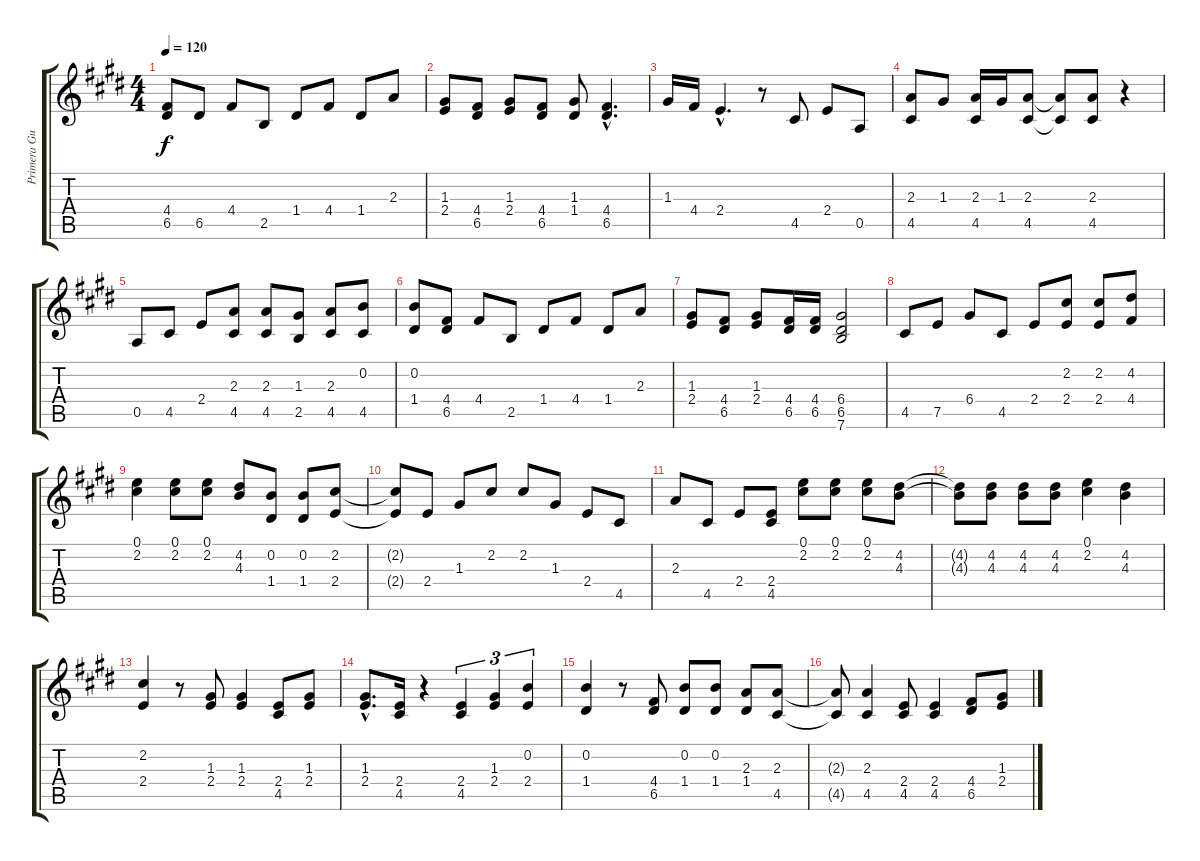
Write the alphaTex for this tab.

\track ("Primera Guitarra" "Primera Gu") {instrument acousticguitarsteel}
\staff {score tabs}
\tuning (E4 B3 G3 D3 A2 E2) {hide}
\ts (4 4)
\tempo 120
\clef g2
\ks e
(4.4 6.5).8{dy f} 6.5.8 4.4.8 2.5.8 1.4.8 4.4.8 1.4.8 2.3.8 |
(1.3 2.4).8 (4.4 6.5).8 (1.3 2.4).8 (4.4 6.5).8 (1.3 1.4).8 (4.4{hac} 6.5{hac}).4{d} |
1.3.16 4.4.16 2.4{hac}.4{d} r.8 4.5.8 2.4.8 0.5.8 |
(2.3 4.5).8 1.3.8 (2.3 4.5).16 1.3.16 (2.3 4.5).8 (2.3{t} 4.5{t}).8 (2.3 4.5).8 r.4 |
0.5.8 4.5.8 2.4.8 (2.3 4.5).8 (2.3 4.5).8 (1.3 2.5).8 (2.3 4.5).8 (0.2 4.5).8 |
(0.2 1.4).8 (4.4 6.5).8 4.4.8 2.5.8 1.4.8 4.4.8 1.4.8 2.3.8 |
(1.3 2.4).8 (4.4 6.5).8 (1.3 2.4).8 (4.4 6.5).16 (4.4 6.5).16 (6.4 6.5 7.6).2 |
4.5.8 7.5.8 6.4.8 4.5.8 2.4.8 (2.2 2.4).8 (2.2 2.4).8 (4.2 4.4).8 |
(0.1 2.2).4 (0.1 2.2).8 (0.1 2.2).8 (4.2 4.3).8 (0.2 1.4).8 (0.2 1.4).8 (2.2 2.4).8 |
(2.2{t} 2.4{t}).8 2.4.8 1.3.8 2.2.8 2.2.8 1.3.8 2.4.8 4.5.8 |
2.3.8 4.5.8 2.4.8 (2.4 4.5).8 (0.1 2.2).8 (0.1 2.2).8 (0.1 2.2).8 (4.2 4.3).8 |
(4.2{t} 4.3{t}).8 (4.2 4.3).8 (4.2 4.3).8 (4.2 4.3).8 (0.1 2.2).4 (4.2 4.3).4 |
(2.2 2.4).4 r.8 (1.3 2.4).8 (1.3 2.4).4 (2.4 4.5).8 (1.3 2.4).8 |
(1.3{hac} 2.4{hac}).8{d} (2.4 4.5).16 r.4 (2.4 4.5).4{tu (3 2)} (1.3 2.4).4{tu (3 2)} (0.2 2.4).4{tu (3 2)} |
(0.2 1.4).4 r.8 (4.4 6.5).8 (0.2 1.4).8 (0.2 1.4).8 (2.3 1.4).8 (2.3 4.5).8 |
(2.3{t} 4.5{t}).8 (2.3 4.5).4 (2.4 4.5).8 (2.4 4.5).4 (4.4 6.5).8 (1.3 2.4).8
